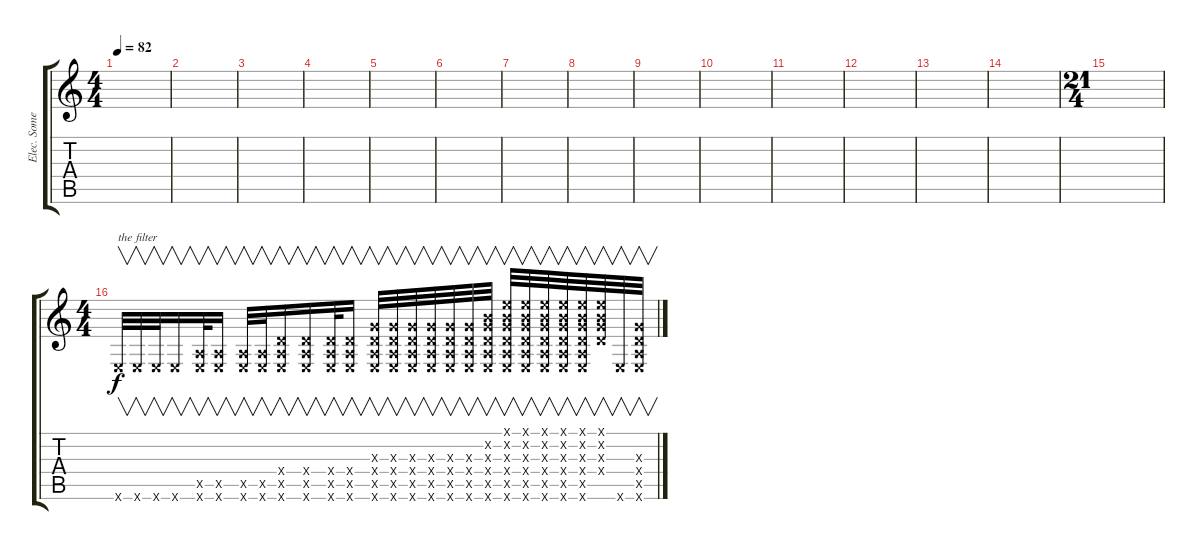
\track ("Elec. Somebody" "Elec. Some") {instrument electricbassfinger}
\staff {score tabs}
\tuning (E4 B3 G3 D3 A2 E2) {hide}
\ts (4 4)
\tempo 82
\clef g2
\ks c
|
|
|
|
|
|
|
|
|
|
|
|
|
|
\ts (21 4)
|
\ts (4 4)
0.6{x}.32{v txt "the filter"} 0.6{x}.32{v} 0.6{x}.32{v} 0.6{x}.16{v} (0.5{x} 0.6{x}).32{v} (0.5{x} 0.6{x}).16{v} (0.5{x} 0.6{x}).32{v} (0.5{x} 0.6{x}).32{v} (0.4{x} 0.5{x} 0.6{x}).16{v} (0.4{x} 0.5{x} 0.6{x}).16{v} (0.4{x} 0.5{x} 0.6{x}).32{v} (0.4{x} 0.5{x} 0.6{x}).16{v} (0.3{x} 0.4{x} 0.5{x} 0.6{x}).32{v} (0.3{x} 0.4{x} 0.5{x} 0.6{x}).32{v} (0.3{x} 0.4{x} 0.5{x} 0.6{x}).32{v} (0.3{x} 0.4{x} 0.5{x} 0.6{x}).32{v} (0.3{x} 0.4{x} 0.5{x} 0.6{x}).32{v} (0.3{x} 0.4{x} 0.5{x} 0.6{x}).32{v} (0.2{x} 0.3{x} 0.4{x} 0.5{x} 0.6{x}).32{v} (0.1{x} 0.2{x} 0.3{x} 0.4{x} 0.5{x} 0.6{x}).32{v} (0.1{x} 0.2{x} 0.3{x} 0.4{x} 0.5{x} 0.6{x}).32{v} (0.1{x} 0.2{x} 0.3{x} 0.4{x} 0.5{x} 0.6{x}).32{v} (0.1{x} 0.2{x} 0.3{x} 0.4{x} 0.5{x} 0.6{x}).32{v} (0.1{x} 0.2{x} 0.3{x} 0.4{x} 0.5{x} 0.6{x}).32{v} (0.1{x} 0.2{x} 0.3{x} 0.4{x}).32{v} 0.6{x}.32{v} (0.3{x} 0.4{x} 0.5{x} 0.6{x}).32{v}
